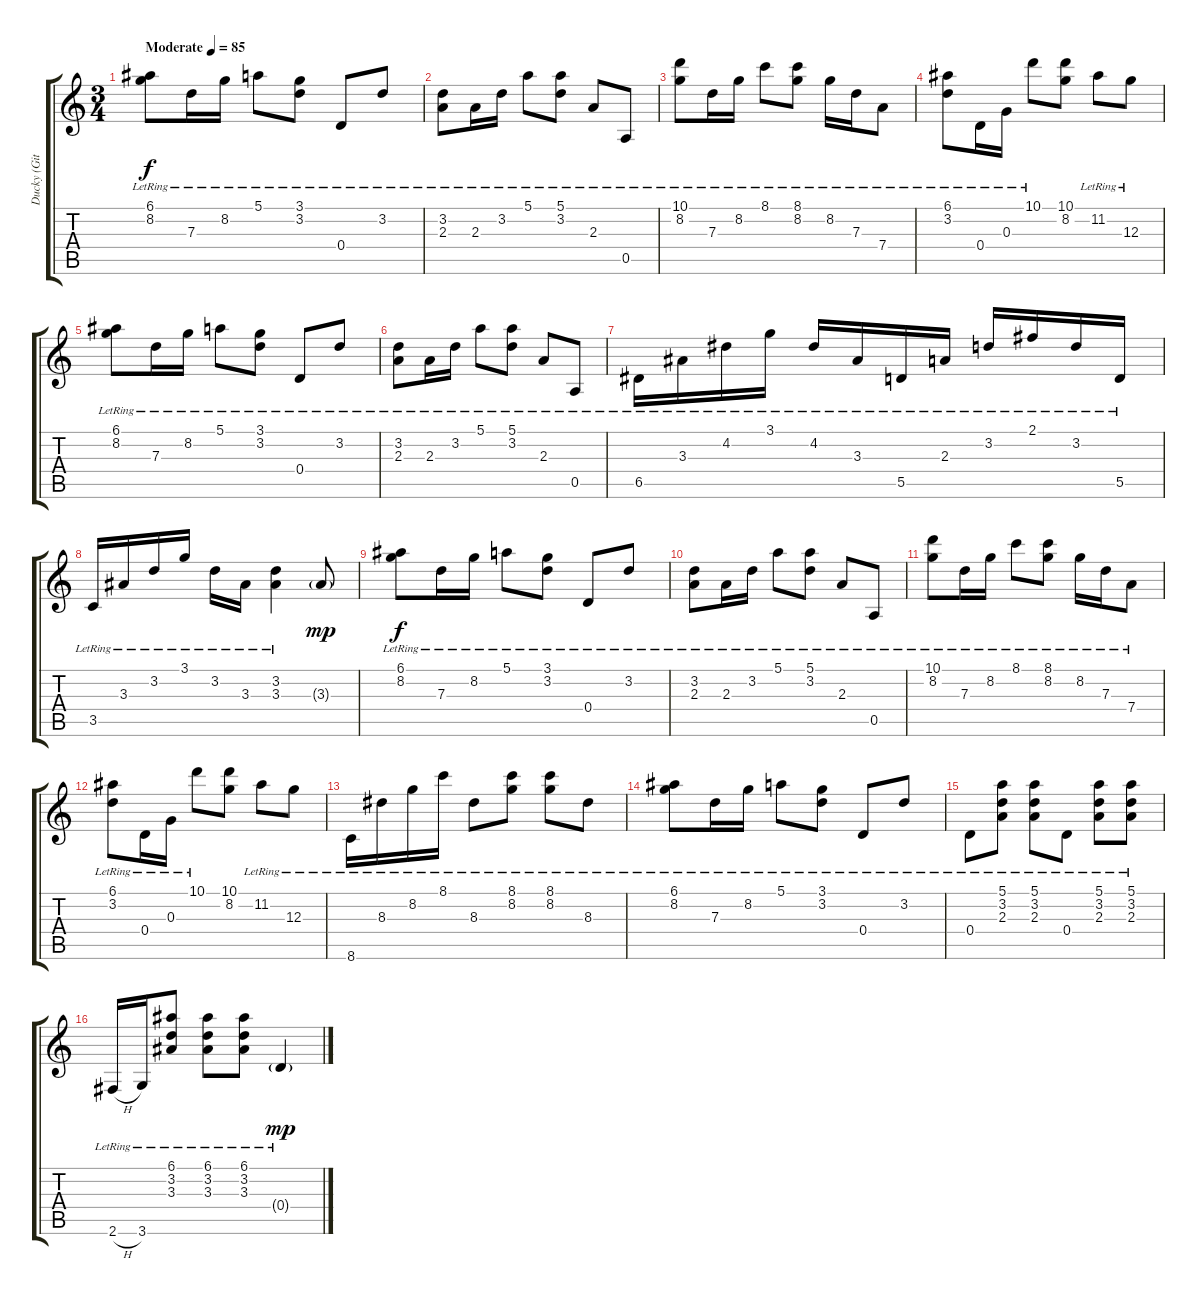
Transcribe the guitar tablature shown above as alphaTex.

\track ("Ducky (Gitarre)" "Ducky (Git") {instrument acousticguitarsteel}
\staff {score tabs}
\tuning (E4 B3 G3 D3 A2 E2) {hide}
\ts (3 4)
\tempo (85 "Moderate")
\clef g2
\ks c
(6.1{lr} 8.2{lr}).8{dy f instrument acousticguitarsteel} 7.3{lr}.16 8.2{lr}.16 5.1{lr}.8 (3.1{lr} 3.2{lr}).8 0.4{lr}.8 3.2{lr}.8 |
(3.2{lr} 2.3{lr}).8 2.3{lr}.16 3.2{lr}.16 5.1{lr}.8 (5.1{lr} 3.2{lr}).8 2.3{lr}.8 0.5{lr}.8 |
(10.1{lr} 8.2{lr}).8 7.3{lr}.16 8.2{lr}.16 8.1{lr}.8 (8.1{lr} 8.2{lr}).8 8.2{lr}.16 7.3{lr}.16 7.4{lr}.8 |
(6.1{lr} 3.2{lr}).8 0.4{lr}.16 0.3{lr}.16 10.1{lr}.8 (10.1 8.2).8 11.2{lr}.8 12.3{lr}.8 |
(6.1{lr} 8.2{lr}).8 7.3{lr}.16 8.2{lr}.16 5.1{lr}.8 (3.1{lr} 3.2{lr}).8 0.4{lr}.8 3.2{lr}.8 |
(3.2{lr} 2.3{lr}).8 2.3{lr}.16 3.2{lr}.16 5.1{lr}.8 (5.1{lr} 3.2{lr}).8 2.3{lr}.8 0.5{lr}.8 |
6.5{lr}.16 3.3{lr}.16 4.2{lr}.16 3.1{lr}.16 4.2{lr}.16 3.3{lr}.16 5.5{lr}.16 2.3{lr}.16 3.2{lr}.16 2.1{lr}.16 3.2{lr}.16 5.5{lr}.16 |
3.5{lr}.16 3.3{lr}.16 3.2{lr}.16 3.1{lr}.16 3.2{lr}.16 3.3{lr}.16 (3.2{lr} 3.3).4 3.3{g}.8{dy mp} |
(6.1{lr} 8.2{lr}).8{dy f} 7.3{lr}.16 8.2{lr}.16 5.1{lr}.8 (3.1{lr} 3.2{lr}).8 0.4{lr}.8 3.2{lr}.8 |
(3.2{lr} 2.3{lr}).8 2.3{lr}.16 3.2{lr}.16 5.1{lr}.8 (5.1{lr} 3.2{lr}).8 2.3{lr}.8 0.5{lr}.8 |
(10.1{lr} 8.2{lr}).8 7.3{lr}.16 8.2{lr}.16 8.1{lr}.8 (8.1{lr} 8.2{lr}).8 8.2{lr}.16 7.3{lr}.16 7.4{lr}.8 |
(6.1{lr} 3.2{lr}).8 0.4{lr}.16 0.3{lr}.16 10.1{lr}.8 (10.1 8.2).8 11.2{lr}.8 12.3{lr}.8 |
8.6{lr}.16 8.3{lr}.16 8.2{lr}.16 8.1{lr}.16 8.3{lr}.8 (8.1{lr} 8.2{lr}).8 (8.1{lr} 8.2{lr}).8 8.3{lr}.8 |
(6.1{lr} 8.2{lr}).8 7.3{lr}.16 8.2{lr}.16 5.1{lr}.8 (3.1{lr} 3.2{lr}).8 0.4{lr}.8 3.2{lr}.8 |
0.4{lr}.8 (5.1{lr} 3.2{lr} 2.3{lr}).8 (5.1{lr} 3.2{lr} 2.3{lr}).8 0.4{lr}.8 (5.1{lr} 3.2{lr} 2.3{lr}).8 (5.1{lr} 3.2{lr} 2.3{lr}).8 |
2.6{h lr}.16 3.6{lr}.16 (6.1{lr} 3.2{lr} 3.3{lr}).8 (6.1{lr} 3.2{lr} 3.3{lr}).8 (6.1{lr} 3.2{lr} 3.3{lr}).8 0.4{g lr}.4{dy mp}
